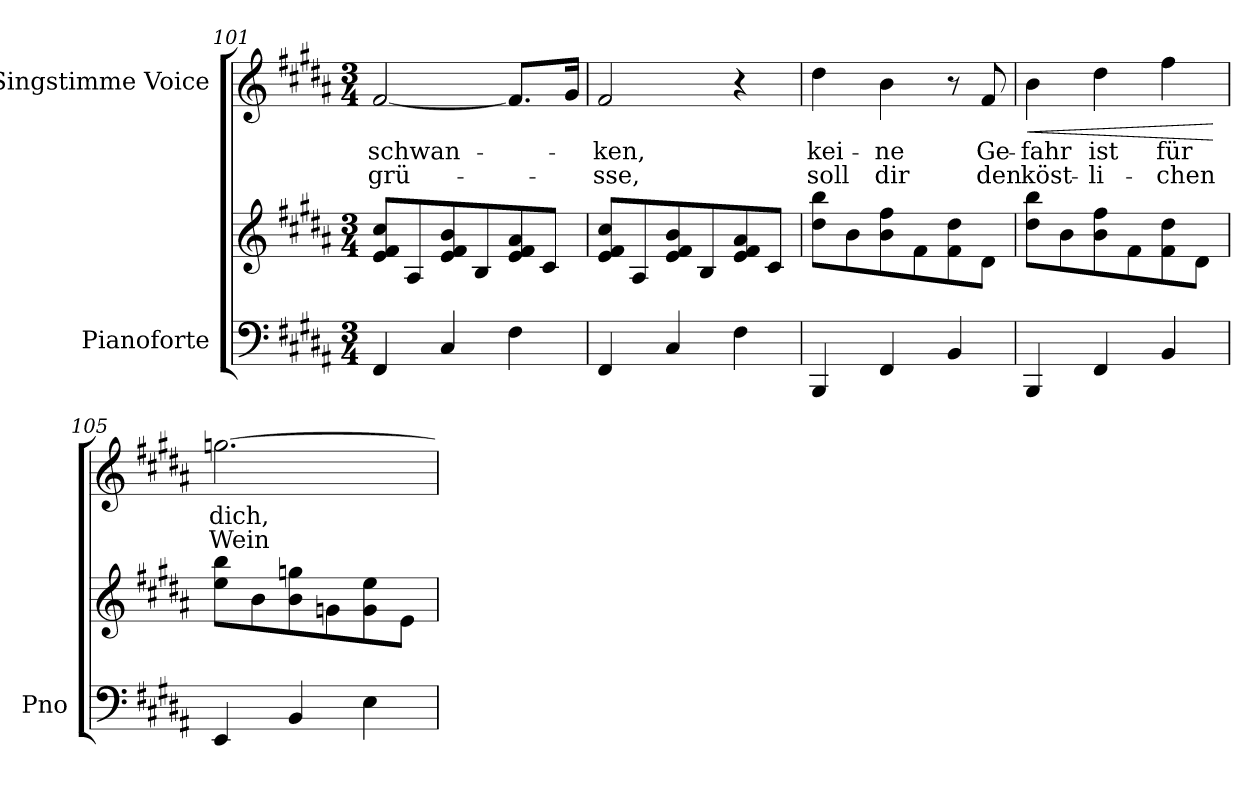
**kern	**kern	**kern	**text	**text	**dynam
*part2	*part2	*part1	*part1	*part1	*part1
*staff3	*staff2	*staff1	*staff1	*staff1	*staff1
*I"Pianoforte	*	*I"Singstimme Voice	*	*	*
*I'Pno	*	*	*	*	*
!!LO:LB:g=z
*clefF4	*clefG2	*clefG2	*	*	*
*k[f#c#g#d#a#]	*k[f#c#g#d#a#]	*k[f#c#g#d#a#]	*	*	*
*M3/4	*M3/4	*M3/4	*	*	*
=101	=101	=101	=101	=101	=101
!	!	!	!LO:LY:b	!LO:LY:b	!
4FF#/	8e/ 8f#/ 8cc#/L	[2f#/	schwan-	grü-	.
.	8A#/	.	.	.	.
4C#/	8e/ 8f#/ 8b/	.	.	.	.
.	8B/	.	.	.	.
4F#\	8e/ 8f#/ 8a#/	8.f#/L]	.	.	.
.	8c#/J	.	.	.	.
.	.	16g#/Jk	.	.	.
=102	=102	=102	=102	=102	=102
!	!	!	!LO:LY:b	!LO:LY:b	!
4FF#/	8e/ 8f#/ 8cc#/L	2f#/	-ken,	-sse,	.
.	8A#/	.	.	.	.
4C#/	8e/ 8f#/ 8b/	.	.	.	.
.	8B/	.	.	.	.
4F#\	8e/ 8f#/ 8a#/	4r	.	.	.
.	8c#/J	.	.	.	.
=103	=103	=103	=103	=103	=103
!	!	!	!LO:LY:b	!LO:LY:b	!
4BBB/	8dd#\ 8bb\L	4dd#\	kei-	soll	.
.	8b\	.	.	.	.
!	!	!	!LO:LY:b	!LO:LY:b	!
4FF#/	8b\ 8ff#\	4b\	-ne	dir	.
.	8f#\	.	.	.	.
4BB/	8f#\ 8dd#\	8r	.	.	.
!	!	!	!LO:LY:b	!LO:LY:b	!
.	8d#\J	8f#/	Ge-	den	.
=104	=104	=104	=104	=104	=104
!	!	!	!LO:LY:b	!LO:LY:b	!LO:HP:b
4BBB/	8dd#\ 8bb\L	4b\	-fahr	köst-	<
.	8b\	.	.	.	.
!	!	!	!LO:LY:b	!LO:LY:b	!
4FF#/	8b\ 8ff#\	4dd#\	ist	-li-	.
.	8f#\	.	.	.	.
!	!	!	!LO:LY:b	!LO:LY:b	!
4BB/	8f#\ 8dd#\	4ff#\	für	-chen	.
.	8d#\J	.	.	.	.
.	.	.	.	.	[
=105	=105	=105	=105	=105	=105
!	!	!	!LO:LY:b	!LO:LY:b	!
4EE/	8ee\ 8bb\L	[2.ggn\	dich,	Wein	.
.	8b\	.	.	.	.
4BB/	8b\ 8ggn\	.	.	.	.
.	8gn\	.	.	.	.
4E\	8g\ 8ee\	.	.	.	.
.	8e\J	.	.	.	.
=	=	=	=	=	=
*-	*-	*-	*-	*-	*-
